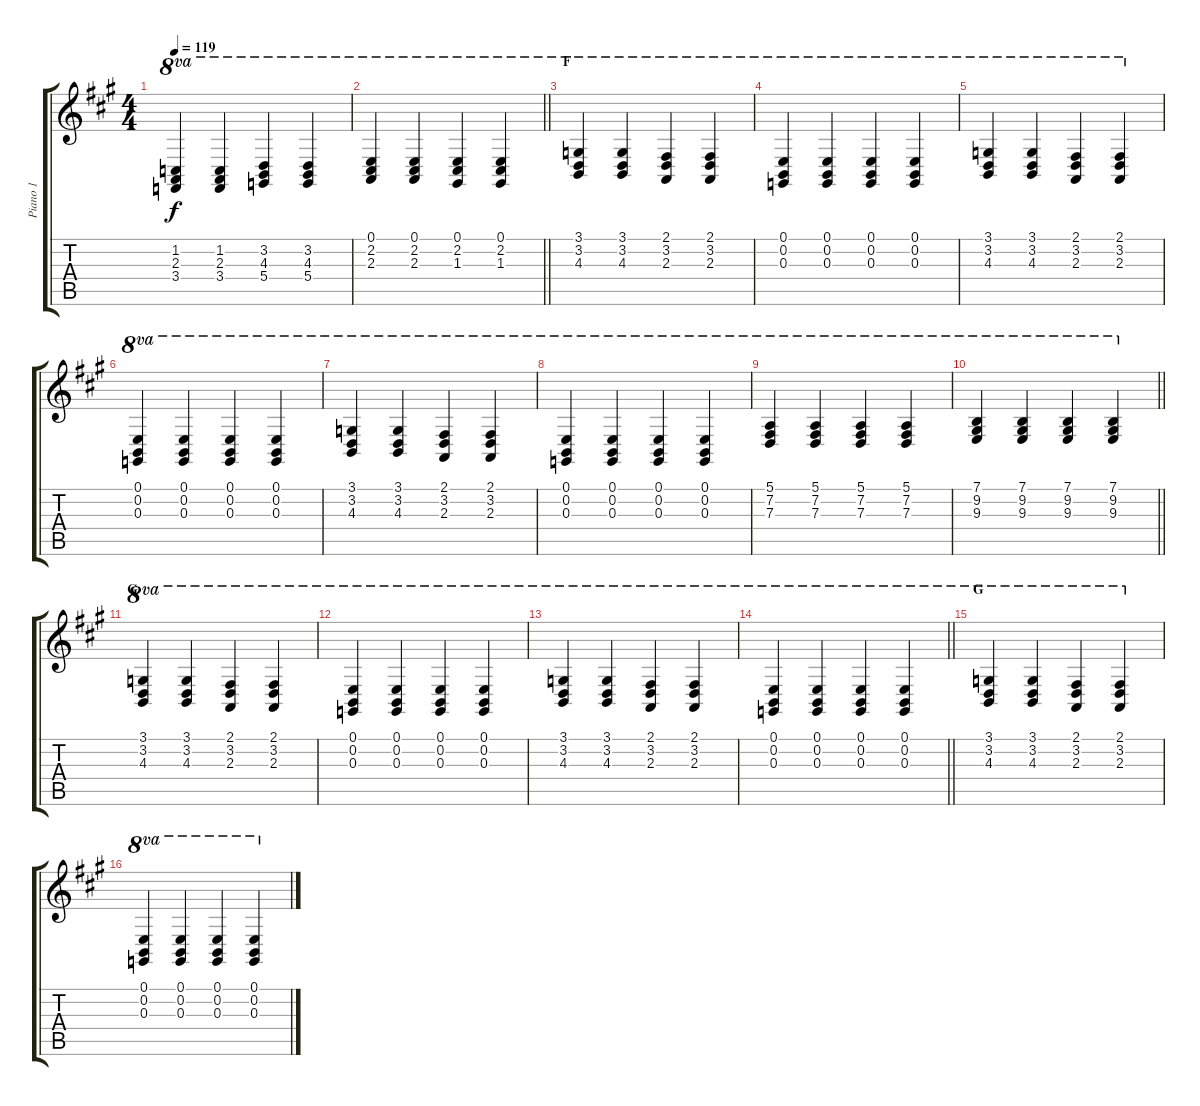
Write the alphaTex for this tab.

\track ("Piano 1" "Piano 1") {instrument electricgrandpiano}
\staff {score tabs}
\tuning (E4 B3 G3 D3 A2 E2) {hide}
\ts (4 4)
\tempo 119
\clef g2
\ks a
(1.2 2.3 3.4).4{ot 8va dy f} (1.2 2.3 3.4).4{ot 8va} (3.2 4.3 5.4).4{ot 8va} (3.2 4.3 5.4).4{ot 8va} |
\barLineRight lightlight
(0.1 2.2 2.3).4{ot 8va} (0.1 2.2 2.3).4{ot 8va} (0.1 2.2 1.3).4{ot 8va} (0.1 2.2 1.3).4{ot 8va} |
\section ("" "F")
(3.1 3.2 4.3).4{ot 8va} (3.1 3.2 4.3).4{ot 8va} (2.1 3.2 2.3).4{ot 8va} (2.1 3.2 2.3).4{ot 8va} |
(0.1 0.2 0.3).4{ot 8va} (0.1 0.2 0.3).4{ot 8va} (0.1 0.2 0.3).4{ot 8va} (0.1 0.2 0.3).4{ot 8va} |
(3.1 3.2 4.3).4{ot 8va} (3.1 3.2 4.3).4{ot 8va} (2.1 3.2 2.3).4{ot 8va} (2.1 3.2 2.3).4{ot 8va} |
(0.1 0.2 0.3).4{ot 8va} (0.1 0.2 0.3).4{ot 8va} (0.1 0.2 0.3).4{ot 8va} (0.1 0.2 0.3).4{ot 8va} |
(3.1 3.2 4.3).4{ot 8va} (3.1 3.2 4.3).4{ot 8va} (2.1 3.2 2.3).4{ot 8va} (2.1 3.2 2.3).4{ot 8va} |
(0.1 0.2 0.3).4{ot 8va} (0.1 0.2 0.3).4{ot 8va} (0.1 0.2 0.3).4{ot 8va} (0.1 0.2 0.3).4{ot 8va} |
(5.1 7.2 7.3).4{ot 8va} (5.1 7.2 7.3).4{ot 8va} (5.1 7.2 7.3).4{ot 8va} (5.1 7.2 7.3).4{ot 8va} |
\barLineRight lightlight
(7.1 9.2 9.3).4{ot 8va} (7.1 9.2 9.3).4{ot 8va} (7.1 9.2 9.3).4{ot 8va} (7.1 9.2 9.3).4{ot 8va} |
\section ("" "G")
(3.1 3.2 4.3).4{ot 8va} (3.1 3.2 4.3).4{ot 8va} (2.1 3.2 2.3).4{ot 8va} (2.1 3.2 2.3).4{ot 8va} |
(0.1 0.2 0.3).4{ot 8va} (0.1 0.2 0.3).4{ot 8va} (0.1 0.2 0.3).4{ot 8va} (0.1 0.2 0.3).4{ot 8va} |
(3.1 3.2 4.3).4{ot 8va} (3.1 3.2 4.3).4{ot 8va} (2.1 3.2 2.3).4{ot 8va} (2.1 3.2 2.3).4{ot 8va} |
\barLineRight lightlight
(0.1 0.2 0.3).4{ot 8va} (0.1 0.2 0.3).4{ot 8va} (0.1 0.2 0.3).4{ot 8va} (0.1 0.2 0.3).4{ot 8va} |
\section ("" "G")
(3.1 3.2 4.3).4{ot 8va} (3.1 3.2 4.3).4{ot 8va} (2.1 3.2 2.3).4{ot 8va} (2.1 3.2 2.3).4{ot 8va} |
(0.1 0.2 0.3).4{ot 8va} (0.1 0.2 0.3).4{ot 8va} (0.1 0.2 0.3).4{ot 8va} (0.1 0.2 0.3).4{ot 8va}
